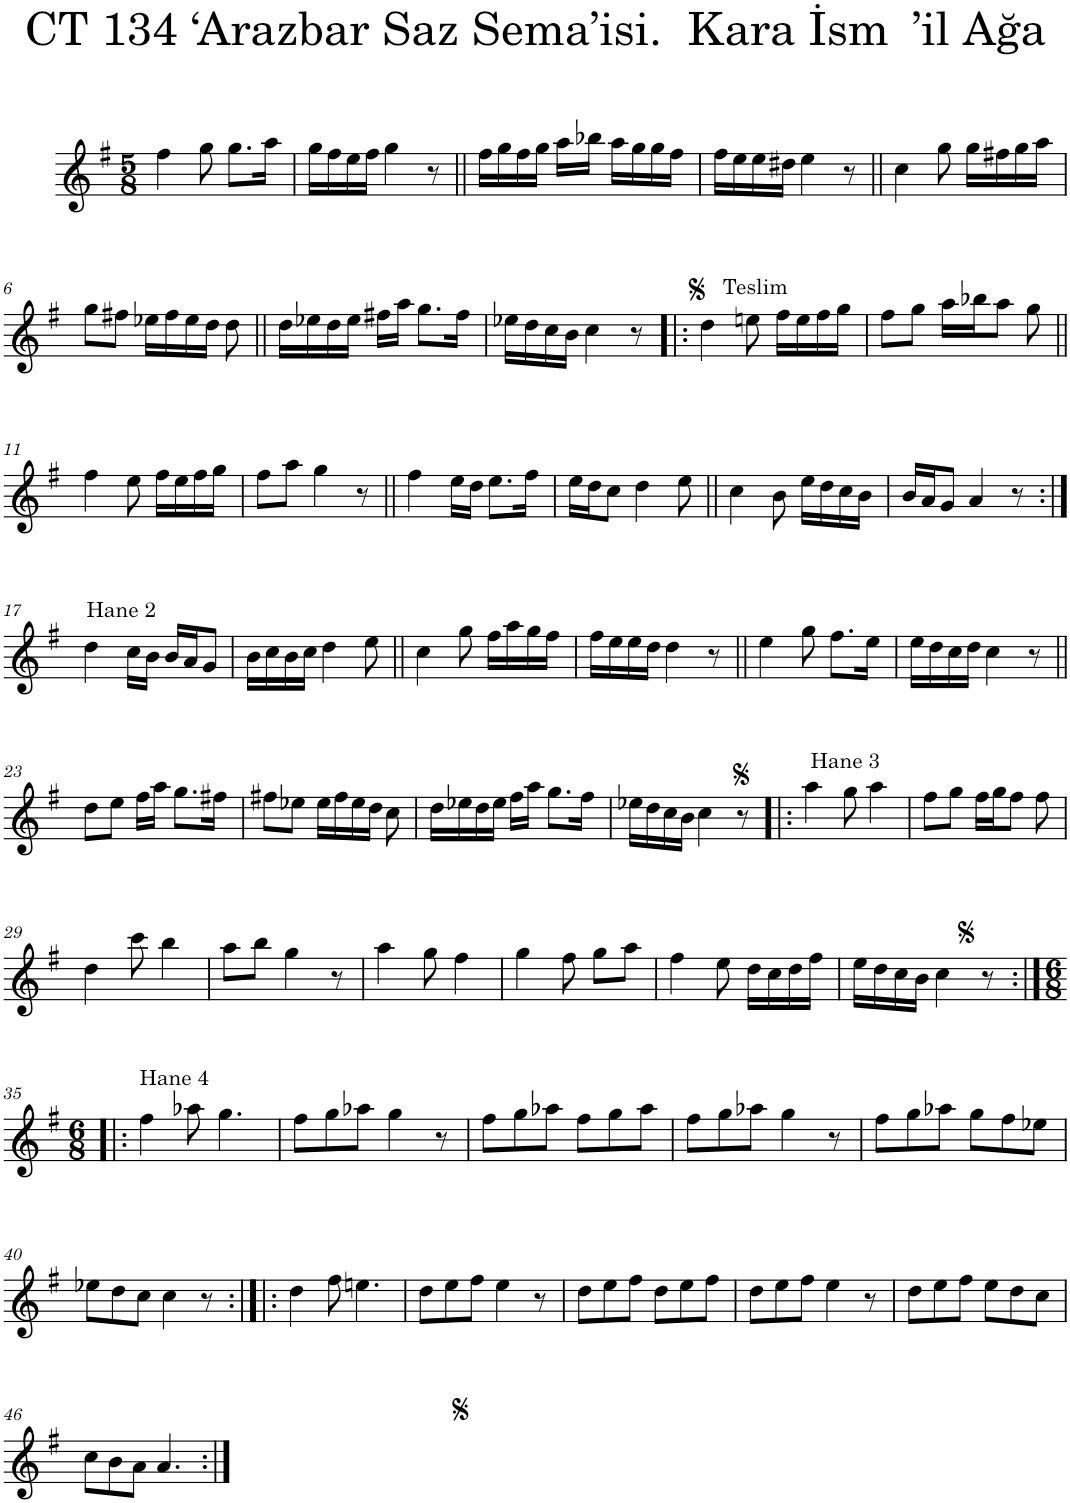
**kern
*part1
*staff1
*I"Piano
*I'Pno.
*clefG2
*k[f#]
*M5/8
=1
4ff#\
8gg\
8.gg\L
16aa\Jk
=2
16gg\LL
16ff#\
16ee\
16ff#\JJ
4gg\
8r
=3||
16ff#\LL
16gg\
16ff#\
16gg\JJ
16aa\LL
16bb-X\JJ
16aa\LL
16gg\
16gg\
16ff#\JJ
=4
16ff#\LL
16ee\
16ee\
16dd#X\JJ
4ee\
8r
=5||
4cc\
8gg\
16gg\LL
16ff#X\
16gg\
16aa\JJ
!!LO:LB:g=z
=6
8gg\L
8ff#X\J
16ee-X\LL
16ff#\
16ee-\
16dd\JJ
8dd\
=7||
16dd\LL
16ee-X\
16dd\
16ee-\JJ
16ff#X\LL
16aa\JJ
8.gg\L
16ff#\Jk
=8
16ee-X\LL
16dd\
16cc\
16b\JJ
4cc\
8r
=9!|:
!LO:TX:a:t=Teslim
4dd\
8een\
16ff#\LL
16ee\
16ff#\
16gg\JJ
=10
8ff#\L
8gg\J
16aa\LL
16bb-X\J
8aa\J
8gg\
!!LO:LB:g=z
=11||
4ff#\
8ee\
16ff#\LL
16ee\
16ff#\
16gg\JJ
=12
8ff#\L
8aa\J
4gg\
8r
=13||
4ff#\
16ee\LL
16dd\JJ
8.ee\L
16ff#\Jk
=14
16ee\LL
16dd\J
8cc\J
4dd\
8ee\
=15||
4cc\
8b\
16ee\LL
16dd\
16cc\
16b\JJ
=16
16b/LL
16a/J
8g/J
4a/
8r
!!LO:LB:g=z
=17:|!
!LO:TX:a:t=Hane 2
4dd\
16cc\LL
16b\JJ
16b/LL
16a/J
8g/J
=18
16b\LL
16cc\
16b\
16cc\JJ
4dd\
8ee\
=19||
4cc\
8gg\
16ff#\LL
16aa\
16gg\
16ff#\JJ
=20
16ff#\LL
16ee\
16ee\
16dd\JJ
4dd\
8r
=21||
4ee\
8gg\
8.ff#\L
16ee\Jk
=22
16ee\LL
16dd\
16cc\
16dd\JJ
4cc\
8r
!!LO:LB:g=z
=23||
8dd\L
8ee\J
16ff#\LL
16aa\JJ
8.gg\L
16ff#X\Jk
=24
8ff#X\L
8ee-X\J
16ee-\LL
16ff#\
16ee-\
16dd\JJ
8cc\
=25
16dd\LL
16ee-X\
16dd\
16ee-\JJ
16ff#\LL
16aa\JJ
8.gg\L
16ff#\Jk
=26
16ee-X\LL
16dd\
16cc\
16b\JJ
4cc\
8r
=27!|:
!LO:TX:a:t=Hane 3
4aa\
8gg\
4aa\
=28
8ff#\L
8gg\J
16ff#\LL
16gg\J
8ff#\J
8ff#\
!!LO:LB:g=z
=29
4dd\
8ccc\
4bb\
=30
8aa\L
8bb\J
4gg\
8r
=31
4aa\
8gg\
4ff#\
=32
4gg\
8ff#\
8gg\L
8aa\J
=33
4ff#\
8ee\
16dd\LL
16cc\
16dd\
16ff#\JJ
=34
16ee\LL
16dd\
16cc\
16b\JJ
4cc\
8r
!!LO:LB:g=z
=35:|!|:
*M6/8
!LO:TX:a:t=Hane 4
4ff#\
8aa-X\
4.gg\
=36
8ff#\L
8gg\
8aa-X\J
4gg\
8r
=37
8ff#\L
8gg\
8aa-X\J
8ff#\L
8gg\
8aa-\J
=38
8ff#\L
8gg\
8aa-X\J
4gg\
8r
=39
8ff#\L
8gg\
8aa-X\J
8gg\L
8ff#\
8ee-X\J
!!LO:LB:g=z
=40
8ee-X\L
8dd\
8cc\J
4cc\
8r
=41:|!|:
4dd\
8ff#\
4.een\
=42
8dd\L
8ee\
8ff#\J
4ee\
8r
=43
8dd\L
8ee\
8ff#\J
8dd\L
8ee\
8ff#\J
=44
8dd\L
8ee\
8ff#\J
4ee\
8r
=45
8dd\L
8ee\
8ff#\J
8ee\L
8dd\
8cc\J
!!LO:LB:g=z
=46
8cc\L
8b\
8a\J
4.a/
=:|!
*-
